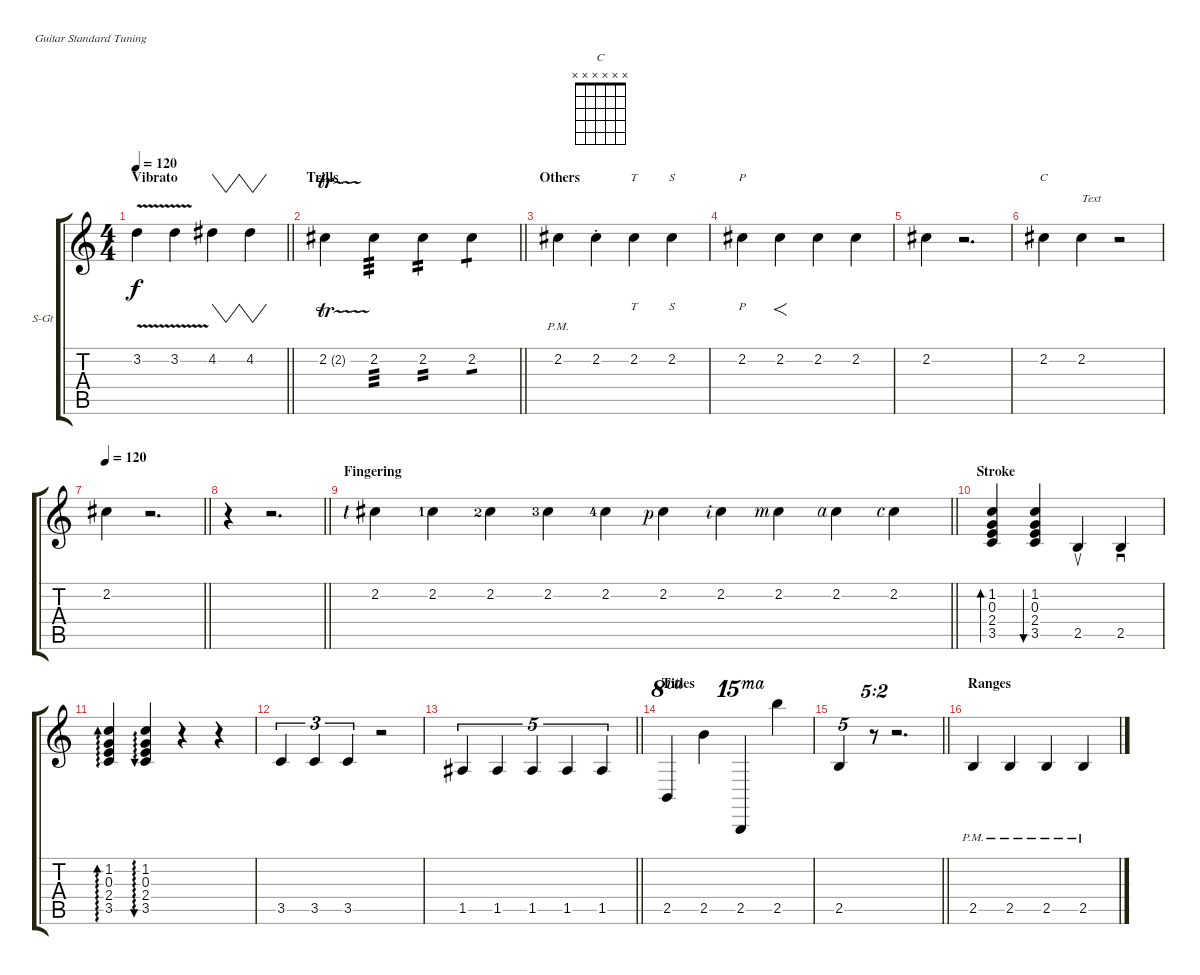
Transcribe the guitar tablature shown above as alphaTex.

\bracketExtendMode groupsimilarinstruments
\firstSystemTrackNameOrientation horizontal
\otherSystemsTrackNameOrientation horizontal
\track ("Track 1" "S-Gt") {instrument acousticguitarsteel}
\staff {score tabs}
\tuning (E4 B3 G3 D3 A2 E2)
\chord ("C" x x x x x x)
\ts (4 4)
\section ("" "Vibrato")
\tempo 120
\clef g2
\barLineRight lightlight
\ks c
3.2{v}.4{dy f} 3.2{v}.4 4.2.4{vw} 4.2.4{vw} |
\section ("" "Trills")
\barLineRight lightlight
2.2{tr (2 16)}.4 2.2.4{tp 3} 2.2.4{tp 2} 2.2.4{tp 1} |
\section ("" "Others")
2.2{pm}.4 2.2{st}.4 2.2.4{tt} 2.2.4{s} |
2.2.4{p} 2.2.4{f} 2.2.4 2.2.4 |
2.2.4 r.2{d} |
2.2.4{ch "C"} 2.2.4{txt "Text"} r.2 |
\tempo 120
\barLineRight lightlight
2.2.4 r.2{d} |
\barLineRight lightlight
r.4 r.2{d} |
\section ("" "Fingering")
\barLineRight lightlight
2.2{lf 1}.4 2.2{lf 2}.4 2.2{lf 3}.4 2.2{lf 4}.4 2.2{lf 5}.4 2.2{rf 1}.4 2.2{rf 2}.4 2.2{rf 3}.4 2.2{rf 4}.4 2.2{rf 5}.4 |
\section ("" "Stroke")
(1.2 0.3 2.4 3.5).4{bd 60} (1.2 0.3 2.4 3.5).4{bu 60} 2.5.4{su} 2.5.4{sd} |
(1.2 0.3 2.4 3.5).4{ad 60} (1.2 0.3 2.4 3.5).4{au 60} r.4 r.4 |
3.5.4{tu (3 2)} 3.5.4{tu (3 2)} 3.5.4{tu (3 2)} r.2 |
\barLineRight lightlight
1.5.4{tu (5 4)} 1.5.4{tu (5 4)} 1.5.4{tu (5 4)} 1.5.4{tu (5 4)} 1.5.4{tu (5 4)} |
\section ("" "Titles")
2.5.4{ot 8va} 2.5.4{ot 8vb} 2.5.4{ot 15ma} 2.5.4{ot 15mb} |
\barLineRight lightlight
2.5.4{tu (5 4)} r.8{tu (5 2)} r.2{d} |
\section ("" "Ranges")
2.5{pm}.4 2.5{pm}.4 2.5{pm}.4 2.5{pm}.4
